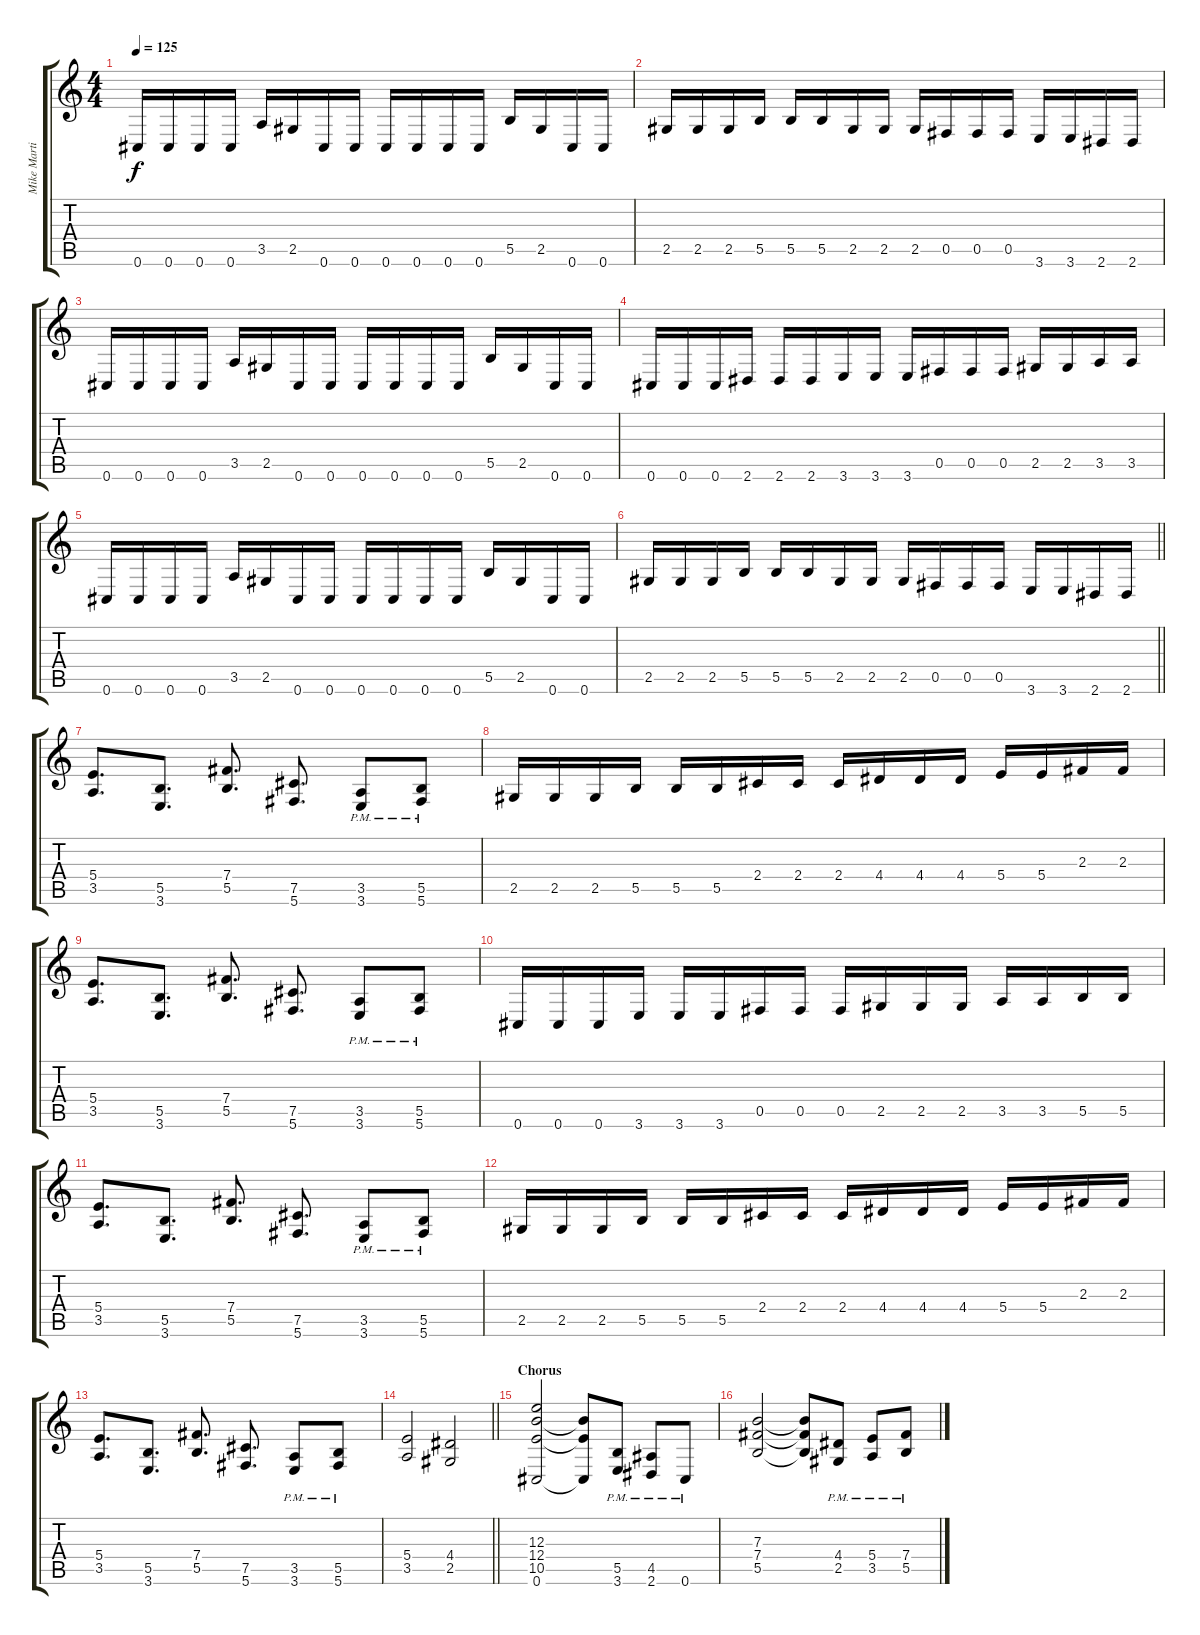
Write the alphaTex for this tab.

\track ("Mike Martin" "Mike Marti") {instrument overdrivenguitar}
\staff {score tabs}
\tuning (Db4 Ab3 E3 B2 Gb2 Db2) {hide}
\ts (4 4)
\tempo 125
\clef g2
\ks c
0.6.16{dy f} 0.6.16 0.6.16 0.6.16 3.5.16 2.5.16 0.6.16 0.6.16 0.6.16 0.6.16 0.6.16 0.6.16 5.5.16 2.5.16 0.6.16 0.6.16 |
2.5.16 2.5.16 2.5.16 5.5.16 5.5.16 5.5.16 2.5.16 2.5.16 2.5.16 0.5.16 0.5.16 0.5.16 3.6.16 3.6.16 2.6.16 2.6.16 |
0.6.16 0.6.16 0.6.16 0.6.16 3.5.16 2.5.16 0.6.16 0.6.16 0.6.16 0.6.16 0.6.16 0.6.16 5.5.16 2.5.16 0.6.16 0.6.16 |
0.6.16 0.6.16 0.6.16 2.6.16 2.6.16 2.6.16 3.6.16 3.6.16 3.6.16 0.5.16 0.5.16 0.5.16 2.5.16 2.5.16 3.5.16 3.5.16 |
0.6.16 0.6.16 0.6.16 0.6.16 3.5.16 2.5.16 0.6.16 0.6.16 0.6.16 0.6.16 0.6.16 0.6.16 5.5.16 2.5.16 0.6.16 0.6.16 |
\barLineRight lightlight
2.5.16 2.5.16 2.5.16 5.5.16 5.5.16 5.5.16 2.5.16 2.5.16 2.5.16 0.5.16 0.5.16 0.5.16 3.6.16 3.6.16 2.6.16 2.6.16 |
\section ("" "")
(5.4 3.5).8{d} (5.5 3.6).8{d} (7.4 5.5).8{d} (7.5 5.6).8{d} (3.5{pm} 3.6{pm}).8 (5.5{pm} 5.6{pm}).8 |
2.5.16 2.5.16 2.5.16 5.5.16 5.5.16 5.5.16 2.4.16 2.4.16 2.4.16 4.4.16 4.4.16 4.4.16 5.4.16 5.4.16 2.3.16 2.3.16 |
(5.4 3.5).8{d} (5.5 3.6).8{d} (7.4 5.5).8{d} (7.5 5.6).8{d} (3.5{pm} 3.6{pm}).8 (5.5{pm} 5.6{pm}).8 |
0.6.16 0.6.16 0.6.16 3.6.16 3.6.16 3.6.16 0.5.16 0.5.16 0.5.16 2.5.16 2.5.16 2.5.16 3.5.16 3.5.16 5.5.16 5.5.16 |
(5.4 3.5).8{d} (5.5 3.6).8{d} (7.4 5.5).8{d} (7.5 5.6).8{d} (3.5{pm} 3.6{pm}).8 (5.5{pm} 5.6{pm}).8 |
2.5.16 2.5.16 2.5.16 5.5.16 5.5.16 5.5.16 2.4.16 2.4.16 2.4.16 4.4.16 4.4.16 4.4.16 5.4.16 5.4.16 2.3.16 2.3.16 |
(5.4 3.5).8{d} (5.5 3.6).8{d} (7.4 5.5).8{d} (7.5 5.6).8{d} (3.5{pm} 3.6{pm}).8 (5.5{pm} 5.6{pm}).8 |
\barLineRight lightlight
(5.4 3.5).2 (4.4 2.5).2 |
\section ("" "Chorus")
(12.3 12.4 10.5 0.6).2 (12.4{t} 10.5{t} 0.6{t}).8 (5.5{pm} 3.6{pm}).8 (4.5{pm} 2.6{pm}).8 0.6{pm}.8 |
(7.3 7.4 5.5).2 (7.3{t} 7.4{t} 5.5{t}).8 (4.4{pm} 2.5{pm}).8 (5.4{pm} 3.5{pm}).8 (7.4{pm} 5.5{pm}).8
